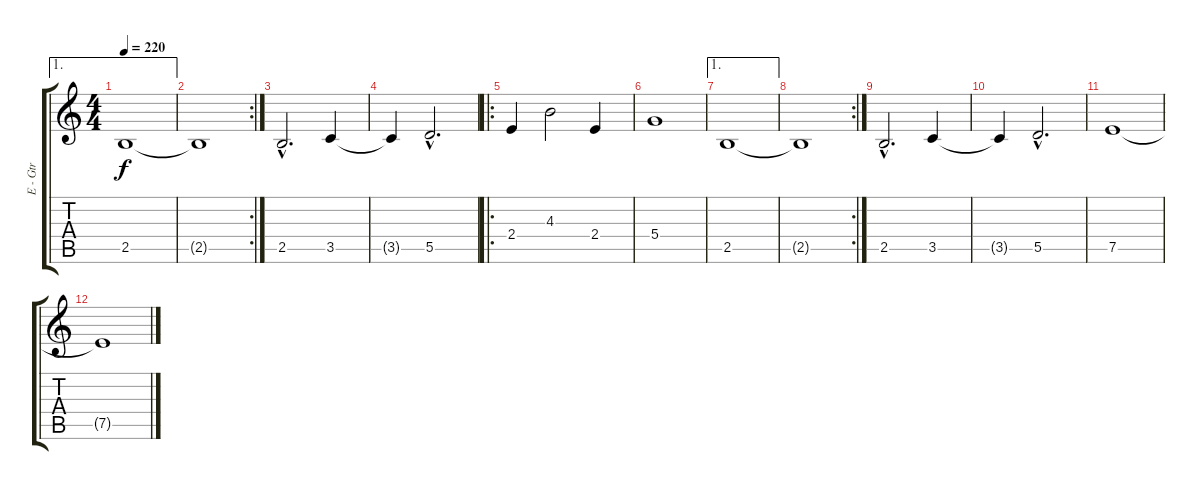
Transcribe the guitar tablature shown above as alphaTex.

\track ("E - Gtr" "E - Gtr") {instrument overdrivenguitar}
\staff {score tabs}
\tuning (E4 B3 G3 D3 A2 E2) {hide}
\ae 1
\ts (4 4)
\tempo 220
\clef g2
\ks c
2.5.1{dy f} |
\rc 2
2.5{t}.1 |
2.5{hac}.2{d} 3.5.4 |
3.5{t}.4 5.5{hac}.2{d} |
\ro
2.4.4 4.3.2 2.4.4 |
5.4.1 |
\ae 1
2.5.1 |
\rc 2
2.5{t}.1 |
2.5{hac}.2{d} 3.5.4 |
3.5{t}.4 5.5{hac}.2{d} |
7.5.1 |
7.5{t}.1
